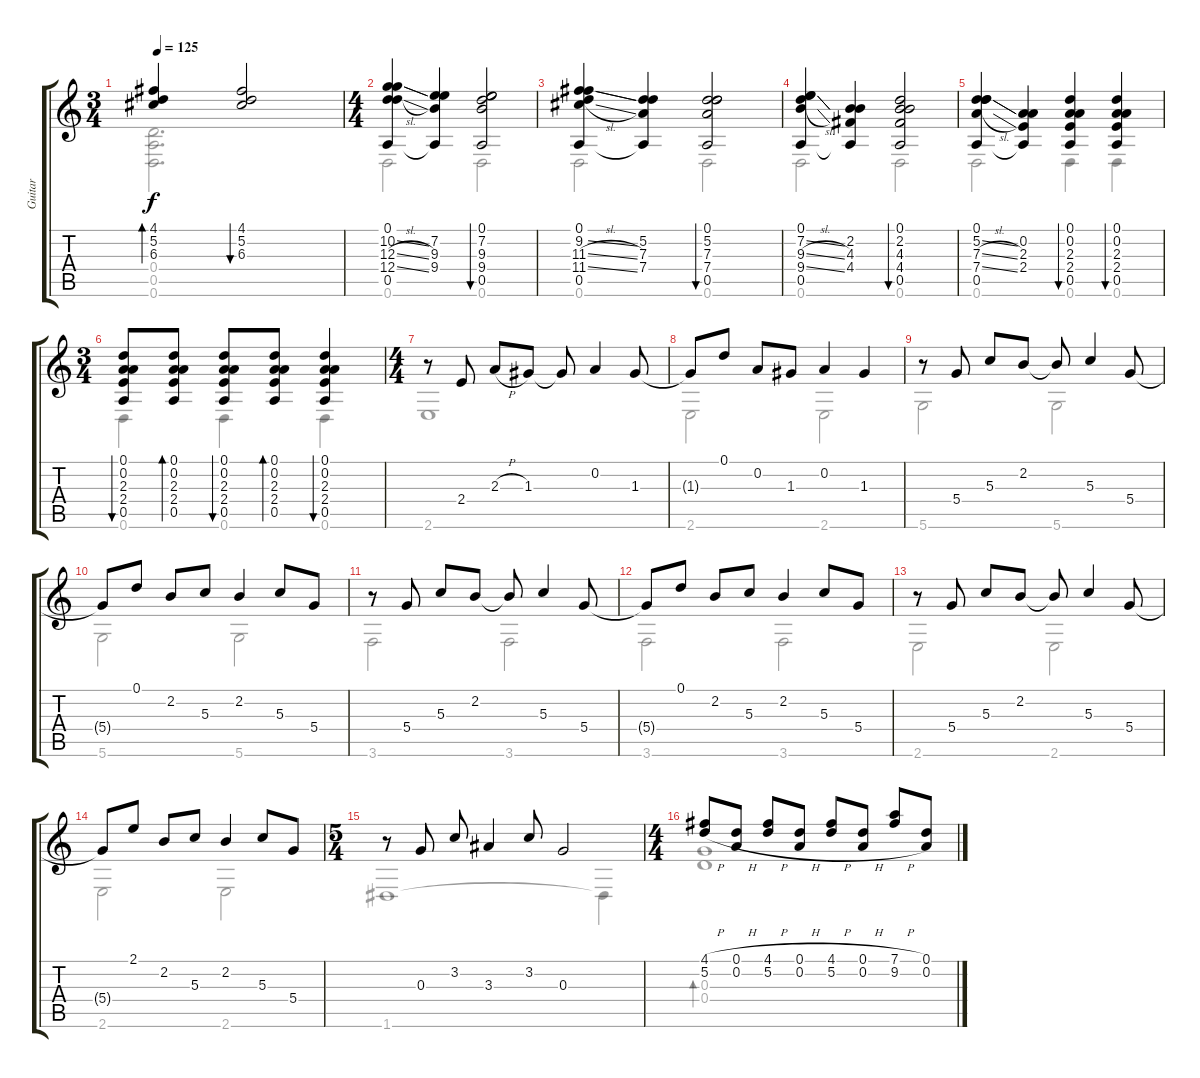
\track ("Guitar" "Guitar") {instrument acousticguitarsteel}
\staff {score tabs}
\tuning (D4 A3 G3 D3 A2 D2) {hide}
\voice
\ts (3 4)
\tempo 125
\clef g2
\ks c
(4.1 5.2 6.3).4{bd 120 dy f} (4.1 5.2 6.3).2{bu 120} |
\ts (4 4)
(0.1 10.2{sl} 12.3{sl} 12.4{sl} 0.5).4 (7.2 9.3 9.4 0.5{t}).4 (0.1 7.2 9.3 9.4 0.5).2{bu 60} |
(0.1 9.2{sl} 11.3{sl} 11.4{sl} 0.5).4 (5.2 7.3 7.4 0.5{t}).4 (0.1 5.2 7.3 7.4 0.5).2{bu 60} |
(0.1 7.2{sl} 9.3{sl} 9.4{sl} 0.5).4 (2.2 4.3 4.4 0.5{t}).4 (0.1 2.2 4.3 4.4 0.5).2{bu 60} |
(0.1 5.2{sl} 7.3{sl} 7.4{sl} 0.5).4 (0.2 2.3 2.4 0.5{t}).4 (0.1 0.2 2.3 2.4 0.5).4{bu 60} (0.1 0.2 2.3 2.4 0.5).4{bu 60} |
\ts (3 4)
(0.1 0.2 2.3 2.4 0.5).8{bu 60} (0.1 0.2 2.3 2.4 0.5).8{bd 60} (0.1 0.2 2.3 2.4 0.5).8{bu 60} (0.1 0.2 2.3 2.4 0.5).8{bd 60} (0.1 0.2 2.3 2.4 0.5).4{bu 60} |
\ts (4 4)
r.8 2.4.8 2.3{h}.8 1.3.8 1.3{t}.8 0.2.4 1.3.8 |
1.3{t}.8 0.1.8 0.2.8 1.3.8 0.2.4 1.3.4 |
r.8 5.4.8 5.3.8 2.2.8 2.2{t}.8 5.3.4 5.4.8 |
5.4{t}.8 0.1.8 2.2.8 5.3.8 2.2.4 5.3.8 5.4.8 |
r.8 5.4.8 5.3.8 2.2.8 2.2{t}.8 5.3.4 5.4.8 |
5.4{t}.8 0.1.8 2.2.8 5.3.8 2.2.4 5.3.8 5.4.8 |
r.8 5.4.8 5.3.8 2.2.8 2.2{t}.8 5.3.4 5.4.8 |
5.4{t}.8 2.1.8 2.2.8 5.3.8 2.2.4 5.3.8 5.4.8 |
\ts (5 4)
r.8 0.3.8 3.2.8 3.3.4 3.2.8 0.3.2 |
\ts (4 4)
(4.1{h} 5.2{h}).8 (0.1{h} 0.2{h}).8 (4.1{h} 5.2{h}).8 (0.1{h} 0.2{h}).8 (4.1{h} 5.2{h}).8{beam Up} (0.1{h} 0.2{h}).8{beam Up} (7.1{h} 9.2{h}).8 (0.1 0.2).8
\voice
\clef g2
\ottava regular
\simile none
\ks c
(0.4 0.5 0.6).2{d dy f} |
0.6.2 0.6.2 |
0.6.2 0.6.2 |
0.6.2 0.6.2 |
0.6.2 0.6.4 0.6.4 |
0.6.4 0.6.4 0.6.4 |
2.6.1 |
2.6.2 2.6.2 |
5.6.2 5.6.2 |
5.6.2 5.6.2 |
3.6.2 3.6.2 |
3.6.2 3.6.2 |
2.6.2 2.6.2 |
2.6.2 2.6.2 |
1.6.1 1.6{t}.4 |
(0.3 0.4).1{bd 240}
